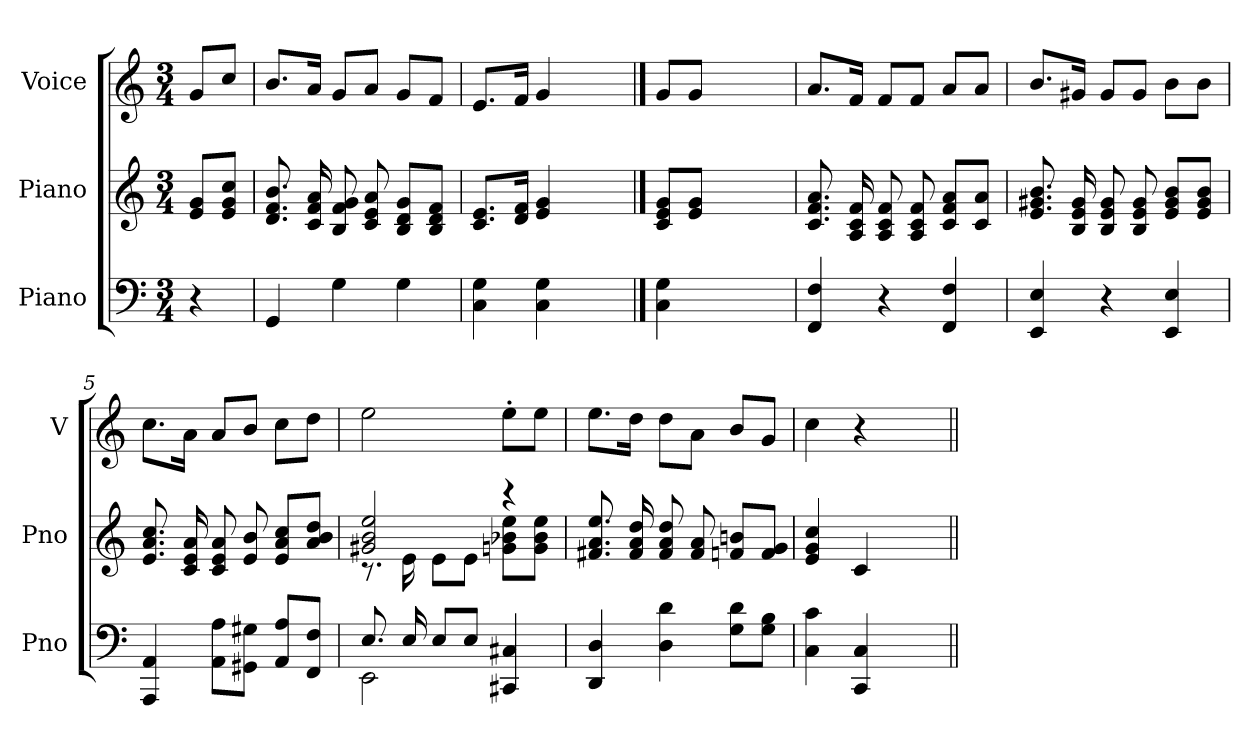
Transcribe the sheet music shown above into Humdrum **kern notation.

**kern	**kern	**kern
*part3	*part2	*part1
*staff3	*staff2	*staff1
*I"Piano	*I"Piano	*I"Voice
*I'Pno	*I'Pno	*I'V
*clefF4	*clefG2	*clefG2
*k[]	*k[]	*k[]
*M3/4	*M3/4	*M3/4
*MM96	*MM96	*MM96
=	=	=
4r	8e/ 8g/L	8g/L
.	8e/ 8g/ 8cc/J	8cc/J
=1	=1	=1
4GG/	8.d/ 8.f/ 8.b/	8.b/L
.	16c/ 16f/ 16a/	16a/Jk
4G\	8B/ 8f/ 8g/	8g/L
.	8c/ 8e/ 8a/	8a/J
4G\	8B/ 8d/ 8g/L	8g/L
.	8B/ 8d/ 8f/J	8f/J
=2	=2	=2
4C\ 4G\	8.c/ 8.e/L	8.e/L
.	16d/ 16f/Jk	16f/Jk
4C\ 4G\	4e/ 4g/	4g/
4ryy	4ryy	4ryy
==	==	==
4C\ 4G\	8c/ 8e/ 8g/L	8g/L
.	8e/ 8g/J	8g/J
2ryy	2ryy	2ryy
=3	=3	=3
4FF/ 4F/	8.c/ 8.f/ 8.a/	8.a/L
.	16A/ 16c/ 16f/	16f/Jk
4r	8A/ 8c/ 8f/	8f/L
.	8A/ 8c/ 8f/	8f/J
4FF/ 4F/	8c/ 8f/ 8a/L	8a/L
.	8c/ 8a/J	8a/J
=4	=4	=4
4EE/ 4E/	8.e/ 8.g#X/ 8.b/	8.b/L
.	16B/ 16e/ 16g#/	16g#X/Jk
4r	8B/ 8e/ 8g#/	8g#/L
.	8B/ 8e/ 8g#/	8g#/J
4EE/ 4E/	8e/ 8g#/ 8b/L	8b\L
.	8e/ 8g#/ 8b/J	8b\J
!!LO:LB:g=z
=5	=5	=5
4AAA/ 4AA/	8.e/ 8.a/ 8.cc/	8.cc\L
.	16c/ 16e/ 16a/	16a\Jk
8AA\ 8A\L	8c/ 8e/ 8a/	8a/L
8GG#X\ 8G#X\J	8e/ 8b/	8b/J
8AA/ 8A/L	8e/ 8a/ 8cc/L	8cc\L
8FF/ 8F/J	8a/ 8b/ 8dd/J	8dd\J
=6	=6	=6
*^	*^	*
8.E/	2EE\	2g#X/ 2b/ 2ee/	8.r	2ee\
16E/	.	.	16e\	.
8E/L	.	.	8e\L	.
8E/J	.	.	8e\J	.
4CC#X/ 4C#X/	4ryy	4r	8gn\ 8b-X\ 8ee\L	8ee'\L
.	.	.	8g\ 8b-\ 8ee\J	8ee\J
*v	*v	*	*	*
*	*v	*v	*
=7	=7	=7
4DD/ 4D/	8.f#X/ 8.a/ 8.ee/	8.ee\L
.	16f#/ 16a/ 16dd/	16dd\Jk
4D\ 4d\	8f#/ 8a/ 8dd/	8dd\L
.	8f#/ 8a/	8a\J
8G\ 8d\L	8fn/ 8bn/L	8b/L
8G\ 8B\J	8f/ 8g/J	8g/J
=8	=8	=8
4C\ 4c\	4e/ 4g/ 4cc/	4cc\
4CC/ 4C/	4c/	4r
4ryy	4ryy	4ryy
=||	=||	=||
*-	*-	*-
